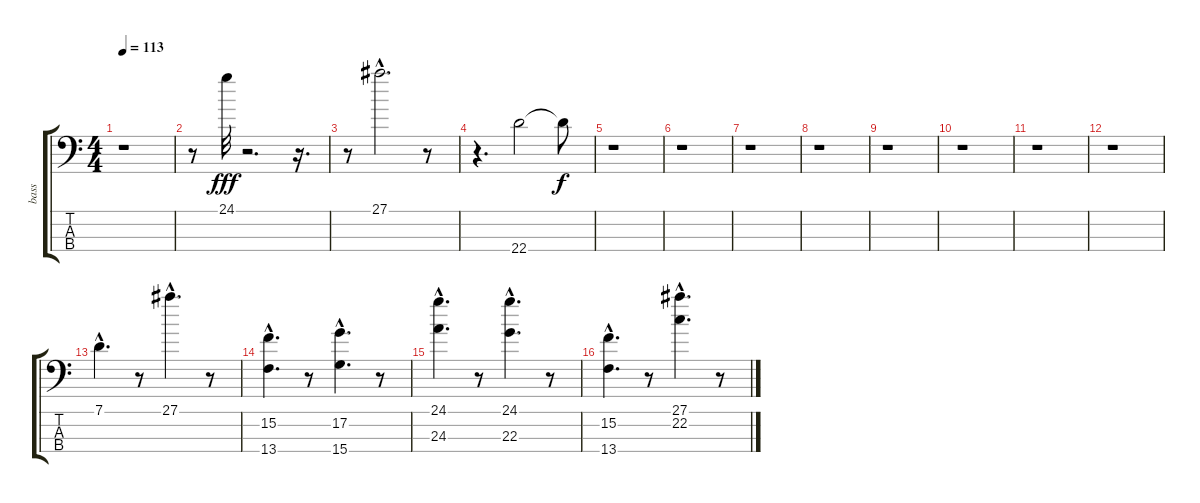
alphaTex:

\track ("bass" "bass") {instrument electricbassfinger}
\staff {score tabs}
\tuning (G2 D2 A1 E1) {hide}
\ts (4 4)
\tempo 113
\clef f4
\ks c
r.1{dy fff instrument electricbassfinger} |
r.8 24.1.32{volume 8} r.2{d} r.16{d} |
r.8 27.1{hac}.2{d volume 12} r.8 |
r.4{d} 22.4.2{volume 16} 22.4{t}.8{dy f} |
r.1 |
r.1 |
r.1 |
r.1 |
r.1 |
r.1 |
r.1 |
r.1 |
7.1{hac}.4{d} r.8 27.1{hac}.4{d} r.8 |
(15.2{hac} 13.4{hac}).4{d} r.8 (17.2{hac} 15.4{hac}).4{d} r.8 |
(24.1{hac} 24.3{hac}).4{d} r.8 (24.1{hac} 22.3{hac}).4{d} r.8 |
(15.2{hac} 13.4{hac}).4{d} r.8 (27.1{hac} 22.2{hac}).4{d} r.8
